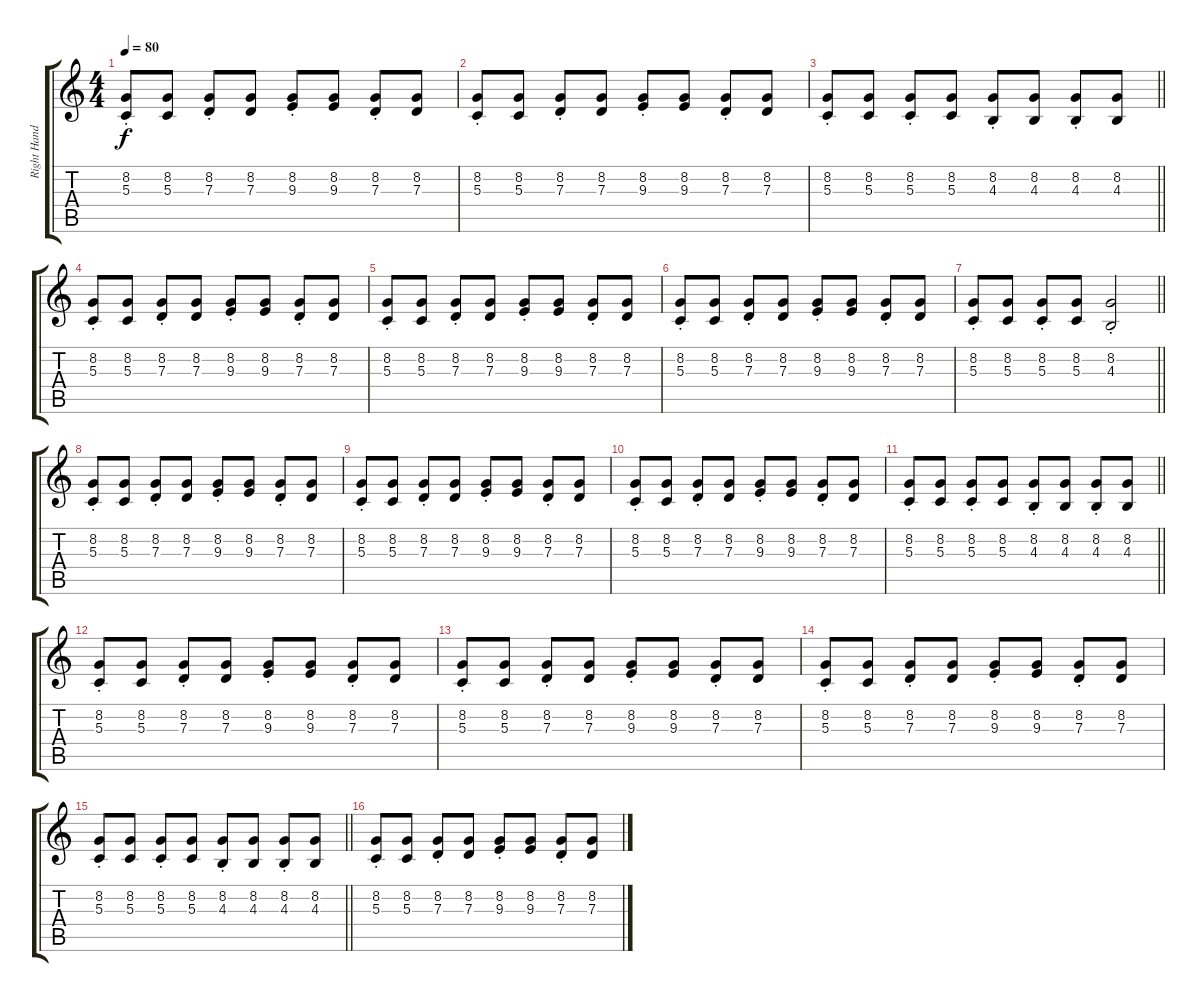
\track ("Right Hand Piano - Nick" "Right Hand") {instrument brightacousticpiano bank 98}
\staff {score tabs}
\tuning (E4 B3 G3 D3 A2 E2) {hide}
\ts (4 4)
\tempo 80
\clef g2
\ks c
(8.2{st} 5.3{st}).8{dy f} (8.2 5.3).8 (8.2{st} 7.3{st}).8 (8.2 7.3).8 (8.2{st} 9.3{st}).8 (8.2 9.3).8 (8.2{st} 7.3{st}).8 (8.2 7.3).8 |
(8.2{st} 5.3{st}).8 (8.2 5.3).8 (8.2{st} 7.3{st}).8 (8.2 7.3).8 (8.2{st} 9.3{st}).8 (8.2 9.3).8 (8.2{st} 7.3{st}).8 (8.2 7.3).8 |
\barLineRight lightlight
(8.2{st} 5.3{st}).8 (8.2 5.3).8 (8.2{st} 5.3{st}).8 (8.2 5.3).8 (8.2{st} 4.3{st}).8 (8.2 4.3).8 (8.2{st} 4.3{st}).8 (8.2 4.3).8 |
(8.2{st} 5.3{st}).8 (8.2 5.3).8 (8.2{st} 7.3{st}).8 (8.2 7.3).8 (8.2{st} 9.3{st}).8 (8.2 9.3).8 (8.2{st} 7.3{st}).8 (8.2 7.3).8 |
(8.2{st} 5.3{st}).8 (8.2 5.3).8 (8.2{st} 7.3{st}).8 (8.2 7.3).8 (8.2{st} 9.3{st}).8 (8.2 9.3).8 (8.2{st} 7.3{st}).8 (8.2 7.3).8 |
(8.2{st} 5.3{st}).8 (8.2 5.3).8 (8.2{st} 7.3{st}).8 (8.2 7.3).8 (8.2{st} 9.3{st}).8 (8.2 9.3).8 (8.2{st} 7.3{st}).8 (8.2 7.3).8 |
\barLineRight lightlight
(8.2{st} 5.3{st}).8 (8.2 5.3).8 (8.2{st} 5.3{st}).8 (8.2 5.3).8 (8.2{st} 4.3).2 |
(8.2{st} 5.3{st}).8 (8.2 5.3).8 (8.2{st} 7.3{st}).8 (8.2 7.3).8 (8.2{st} 9.3{st}).8 (8.2 9.3).8 (8.2{st} 7.3{st}).8 (8.2 7.3).8 |
(8.2{st} 5.3{st}).8 (8.2 5.3).8 (8.2{st} 7.3{st}).8 (8.2 7.3).8 (8.2{st} 9.3{st}).8 (8.2 9.3).8 (8.2{st} 7.3{st}).8 (8.2 7.3).8 |
(8.2{st} 5.3{st}).8 (8.2 5.3).8 (8.2{st} 7.3{st}).8 (8.2 7.3).8 (8.2{st} 9.3{st}).8 (8.2 9.3).8 (8.2{st} 7.3{st}).8 (8.2 7.3).8 |
\barLineRight lightlight
(8.2{st} 5.3{st}).8 (8.2 5.3).8 (8.2{st} 5.3{st}).8 (8.2 5.3).8 (8.2{st} 4.3{st}).8 (8.2 4.3).8 (8.2{st} 4.3{st}).8 (8.2 4.3).8 |
(8.2{st} 5.3{st}).8 (8.2 5.3).8 (8.2{st} 7.3{st}).8 (8.2 7.3).8 (8.2{st} 9.3{st}).8 (8.2 9.3).8 (8.2{st} 7.3{st}).8 (8.2 7.3).8 |
(8.2{st} 5.3{st}).8 (8.2 5.3).8 (8.2{st} 7.3{st}).8 (8.2 7.3).8 (8.2{st} 9.3{st}).8 (8.2 9.3).8 (8.2{st} 7.3{st}).8 (8.2 7.3).8 |
(8.2{st} 5.3{st}).8 (8.2 5.3).8 (8.2{st} 7.3{st}).8 (8.2 7.3).8 (8.2{st} 9.3{st}).8 (8.2 9.3).8 (8.2{st} 7.3{st}).8 (8.2 7.3).8 |
\barLineRight lightlight
(8.2{st} 5.3{st}).8 (8.2 5.3).8 (8.2{st} 5.3{st}).8 (8.2 5.3).8 (8.2{st} 4.3{st}).8 (8.2 4.3).8 (8.2{st} 4.3{st}).8 (8.2 4.3).8 |
(8.2{st} 5.3{st}).8 (8.2 5.3).8 (8.2{st} 7.3{st}).8 (8.2 7.3).8 (8.2{st} 9.3{st}).8 (8.2 9.3).8 (8.2{st} 7.3{st}).8 (8.2 7.3).8
